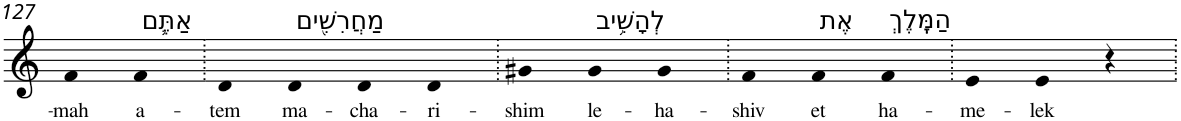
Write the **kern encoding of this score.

**kern	**text
*part1	*part1
*staff1	*staff1
*I"Piano	*
*I'Pno	*
!!LO:PB:g=z
*clefG2	*
*k[]	*
=127	=127
!	!LO:LY:b
4f	-mah
!LO:TX:a:t=אַתֶּ֛ם	!
!	!LO:LY:b
4f	a-
=128.	=128.
!	!LO:LY:b
4d	-tem
!LO:TX:a:t=מַחֲרִשִׁ֖ים	!
!	!LO:LY:b
4d	ma-
!	!LO:LY:b
4d	-cha-
!	!LO:LY:b
4d	-ri-
=129.	=129.
!	!LO:LY:b
4g#X	-shim
!LO:TX:a:t=לְהָשִׁ֥יב	!
!	!LO:LY:b
4g#	le-
!	!LO:LY:b
4g#	-ha-
=130.	=130.
!	!LO:LY:b
4f	-shiv
!LO:TX:a:t=אֶת	!
!	!LO:LY:b
4f	et
!LO:TX:a:t=הַמֶּֽלֶךְ	!
!	!LO:LY:b
4f	ha-
=131.	=131.
!	!LO:LY:b
4e	-me-
!	!LO:LY:b
4e	-lek
4r	.
=.	=.
*-	*-
